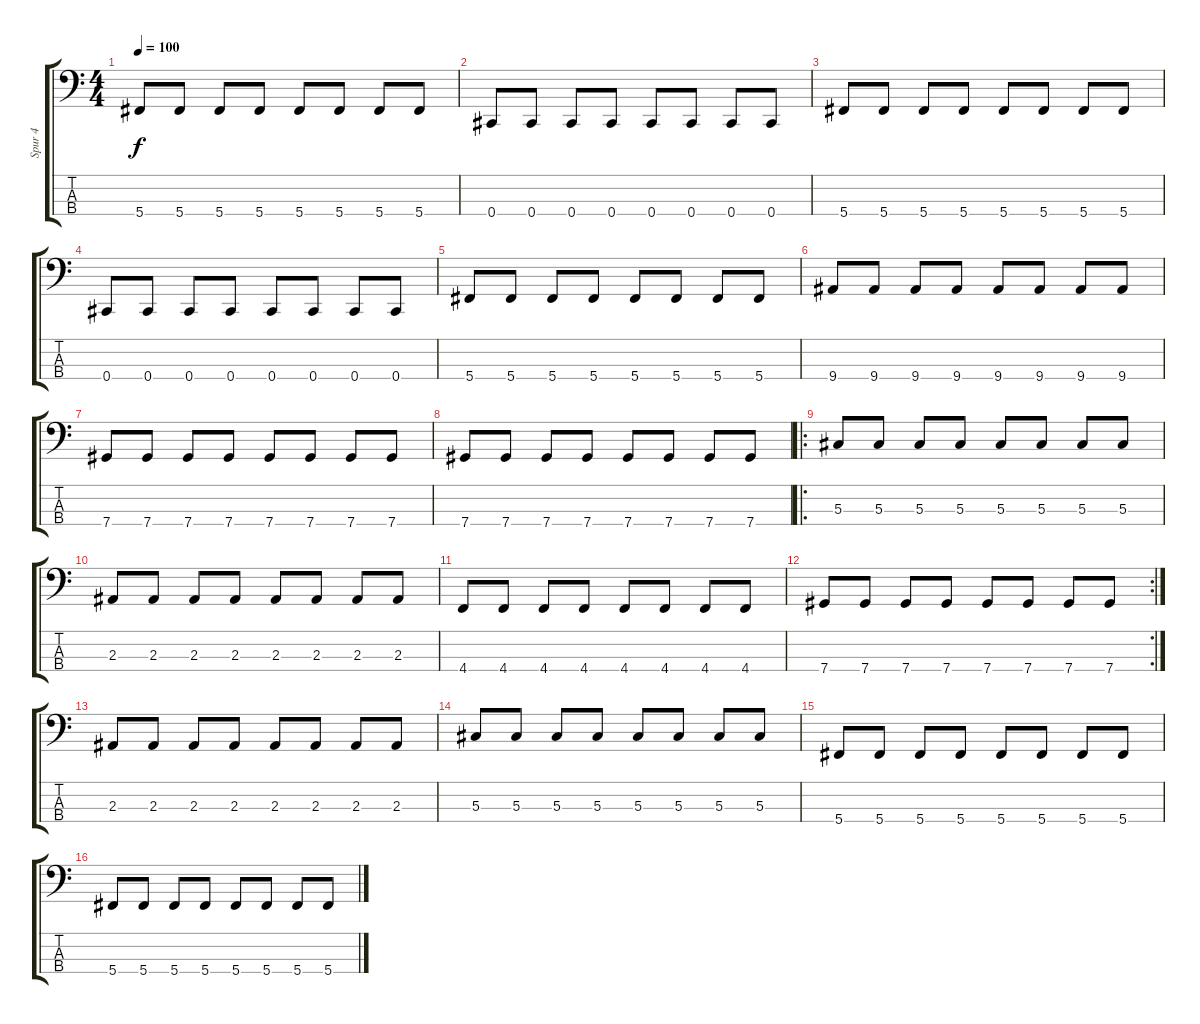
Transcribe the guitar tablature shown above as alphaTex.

\track ("Spur 4" "Spur 4") {instrument electricbassfinger}
\staff {score tabs}
\tuning (Gb2 Db2 Ab1 Db1) {hide}
\ts (4 4)
\tempo 100
\clef f4
\ks c
5.4.8{dy f} 5.4.8 5.4.8 5.4.8 5.4.8 5.4.8 5.4.8 5.4.8 |
0.4.8 0.4.8 0.4.8 0.4.8 0.4.8 0.4.8 0.4.8 0.4.8 |
5.4.8 5.4.8 5.4.8 5.4.8 5.4.8 5.4.8 5.4.8 5.4.8 |
0.4.8 0.4.8 0.4.8 0.4.8 0.4.8 0.4.8 0.4.8 0.4.8 |
5.4.8 5.4.8 5.4.8 5.4.8 5.4.8 5.4.8 5.4.8 5.4.8 |
9.4.8 9.4.8 9.4.8 9.4.8 9.4.8 9.4.8 9.4.8 9.4.8 |
7.4.8 7.4.8 7.4.8 7.4.8 7.4.8 7.4.8 7.4.8 7.4.8 |
7.4.8 7.4.8 7.4.8 7.4.8 7.4.8 7.4.8 7.4.8 7.4.8 |
\ro
5.3.8 5.3.8 5.3.8 5.3.8 5.3.8 5.3.8 5.3.8 5.3.8 |
2.3.8 2.3.8 2.3.8 2.3.8 2.3.8 2.3.8 2.3.8 2.3.8 |
4.4.8 4.4.8 4.4.8 4.4.8 4.4.8 4.4.8 4.4.8 4.4.8 |
\rc 2
7.4.8 7.4.8 7.4.8 7.4.8 7.4.8 7.4.8 7.4.8 7.4.8 |
2.3.8 2.3.8 2.3.8 2.3.8 2.3.8 2.3.8 2.3.8 2.3.8 |
5.3.8 5.3.8 5.3.8 5.3.8 5.3.8 5.3.8 5.3.8 5.3.8 |
5.4.8 5.4.8 5.4.8 5.4.8 5.4.8 5.4.8 5.4.8 5.4.8 |
5.4.8 5.4.8 5.4.8 5.4.8 5.4.8 5.4.8 5.4.8 5.4.8
